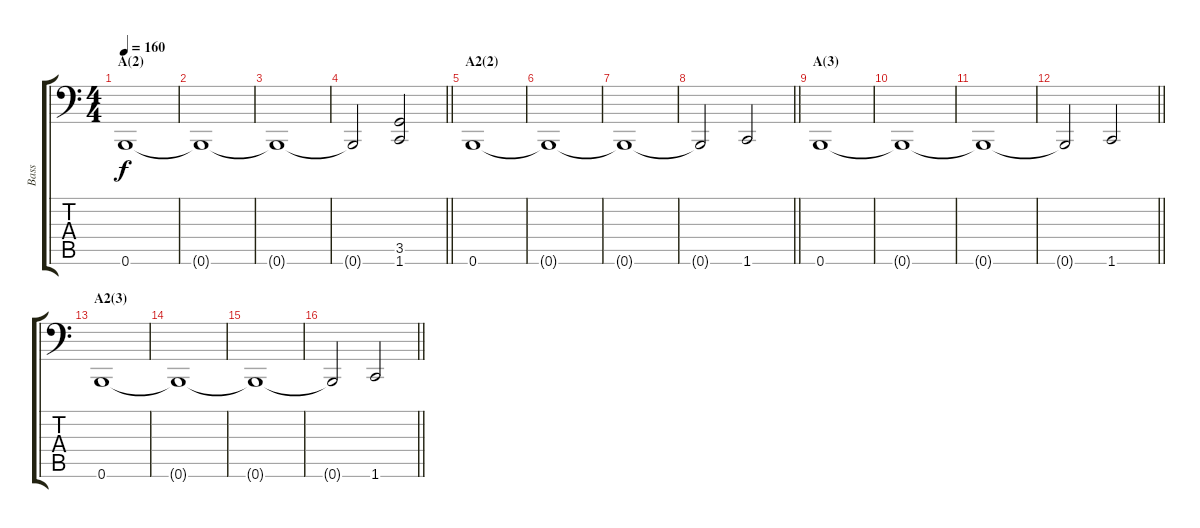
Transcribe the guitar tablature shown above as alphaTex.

\track ("Bass" "Bass") {instrument electricbassfinger}
\staff {score tabs}
\tuning (C3 G2 D2 A1 E1 B0) {hide}
\ts (4 4)
\section ("" "A(2)")
\tempo 160
\clef f4
\ks c
0.6.1{dy f} |
0.6{t}.1 |
0.6{t}.1 |
\barLineRight lightlight
0.6{t}.2 (3.5 1.6).2 |
\section ("" "A2(2)")
0.6.1 |
0.6{t}.1 |
0.6{t}.1 |
\barLineRight lightlight
0.6{t}.2 1.6.2 |
\section ("" "A(3)")
0.6.1 |
0.6{t}.1 |
0.6{t}.1 |
\barLineRight lightlight
0.6{t}.2 1.6.2 |
\section ("" "A2(3)")
0.6.1 |
0.6{t}.1 |
0.6{t}.1 |
\barLineRight lightlight
0.6{t}.2 1.6.2
